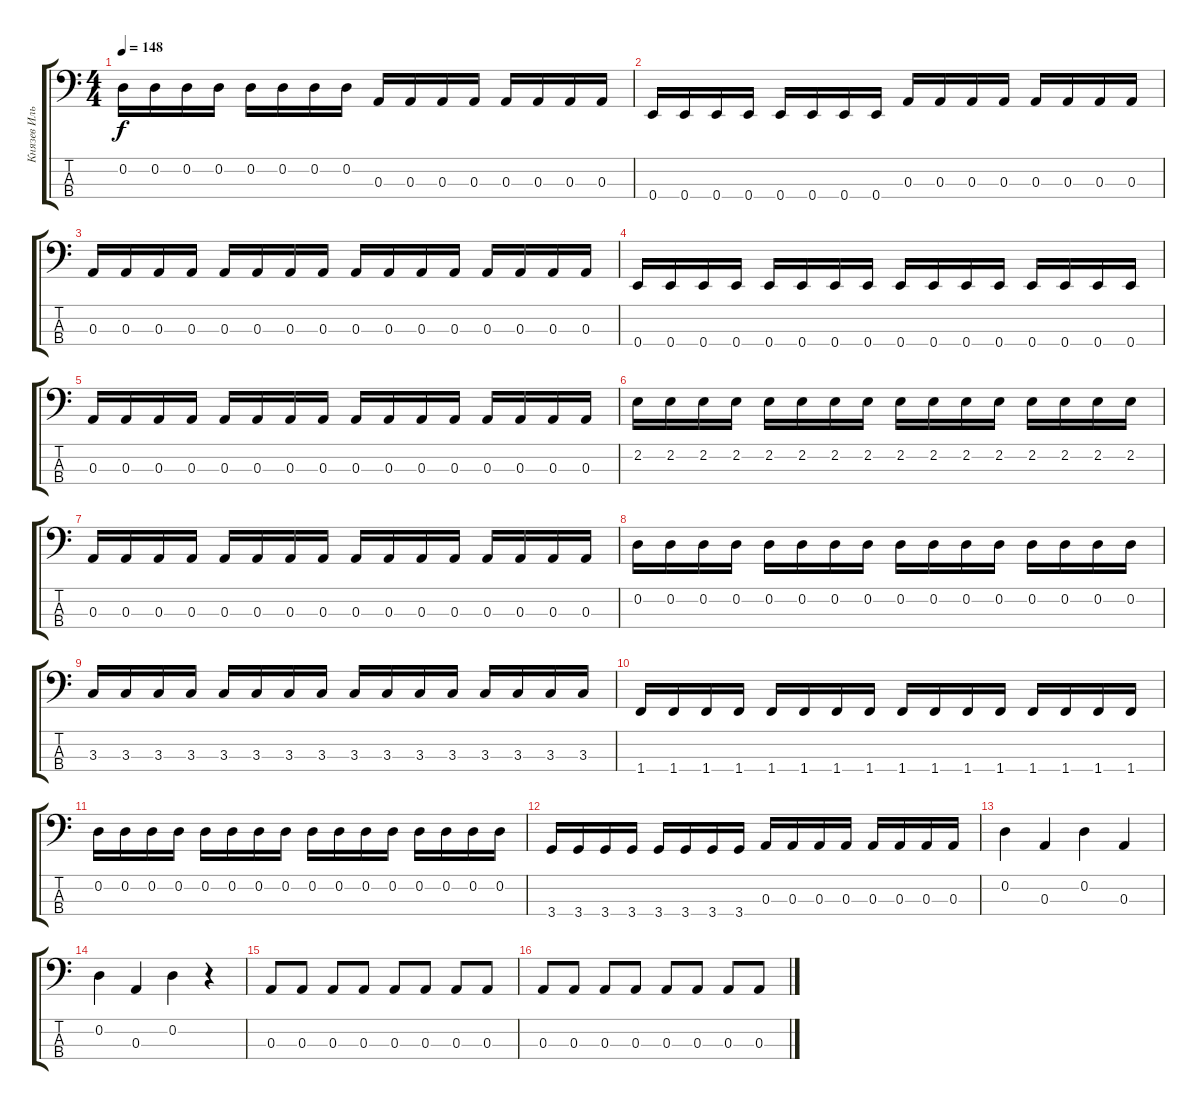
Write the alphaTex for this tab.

\track ("Князев Илья" "Князев Иль") {instrument electricbasspick}
\staff {score tabs}
\tuning (G2 D2 A1 E1) {hide}
\ts (4 4)
\tempo 148
\clef f4
\ks c
0.2.16{dy f} 0.2.16 0.2.16 0.2.16 0.2.16 0.2.16 0.2.16 0.2.16 0.3.16 0.3.16 0.3.16 0.3.16 0.3.16 0.3.16 0.3.16 0.3.16 |
0.4.16 0.4.16 0.4.16 0.4.16 0.4.16 0.4.16 0.4.16 0.4.16 0.3.16 0.3.16 0.3.16 0.3.16 0.3.16 0.3.16 0.3.16 0.3.16 |
0.3.16 0.3.16 0.3.16 0.3.16 0.3.16 0.3.16 0.3.16 0.3.16 0.3.16 0.3.16 0.3.16 0.3.16 0.3.16 0.3.16 0.3.16 0.3.16 |
0.4.16 0.4.16 0.4.16 0.4.16 0.4.16 0.4.16 0.4.16 0.4.16 0.4.16 0.4.16 0.4.16 0.4.16 0.4.16 0.4.16 0.4.16 0.4.16 |
0.3.16 0.3.16 0.3.16 0.3.16 0.3.16 0.3.16 0.3.16 0.3.16 0.3.16 0.3.16 0.3.16 0.3.16 0.3.16 0.3.16 0.3.16 0.3.16 |
2.2.16 2.2.16 2.2.16 2.2.16 2.2.16 2.2.16 2.2.16 2.2.16 2.2.16 2.2.16 2.2.16 2.2.16 2.2.16 2.2.16 2.2.16 2.2.16 |
0.3.16 0.3.16 0.3.16 0.3.16 0.3.16 0.3.16 0.3.16 0.3.16 0.3.16 0.3.16 0.3.16 0.3.16 0.3.16 0.3.16 0.3.16 0.3.16 |
0.2.16 0.2.16 0.2.16 0.2.16 0.2.16 0.2.16 0.2.16 0.2.16 0.2.16 0.2.16 0.2.16 0.2.16 0.2.16 0.2.16 0.2.16 0.2.16 |
3.3.16 3.3.16 3.3.16 3.3.16 3.3.16 3.3.16 3.3.16 3.3.16 3.3.16 3.3.16 3.3.16 3.3.16 3.3.16 3.3.16 3.3.16 3.3.16 |
1.4.16 1.4.16 1.4.16 1.4.16 1.4.16 1.4.16 1.4.16 1.4.16 1.4.16 1.4.16 1.4.16 1.4.16 1.4.16 1.4.16 1.4.16 1.4.16 |
0.2.16 0.2.16 0.2.16 0.2.16 0.2.16 0.2.16 0.2.16 0.2.16 0.2.16 0.2.16 0.2.16 0.2.16 0.2.16 0.2.16 0.2.16 0.2.16 |
3.4.16 3.4.16 3.4.16 3.4.16 3.4.16 3.4.16 3.4.16 3.4.16 0.3.16 0.3.16 0.3.16 0.3.16 0.3.16 0.3.16 0.3.16 0.3.16 |
0.2.4 0.3.4 0.2.4 0.3.4 |
0.2.4 0.3.4 0.2.4 r.4 |
0.3.8 0.3.8 0.3.8 0.3.8 0.3.8 0.3.8 0.3.8 0.3.8 |
0.3.8 0.3.8 0.3.8 0.3.8 0.3.8 0.3.8 0.3.8 0.3.8
